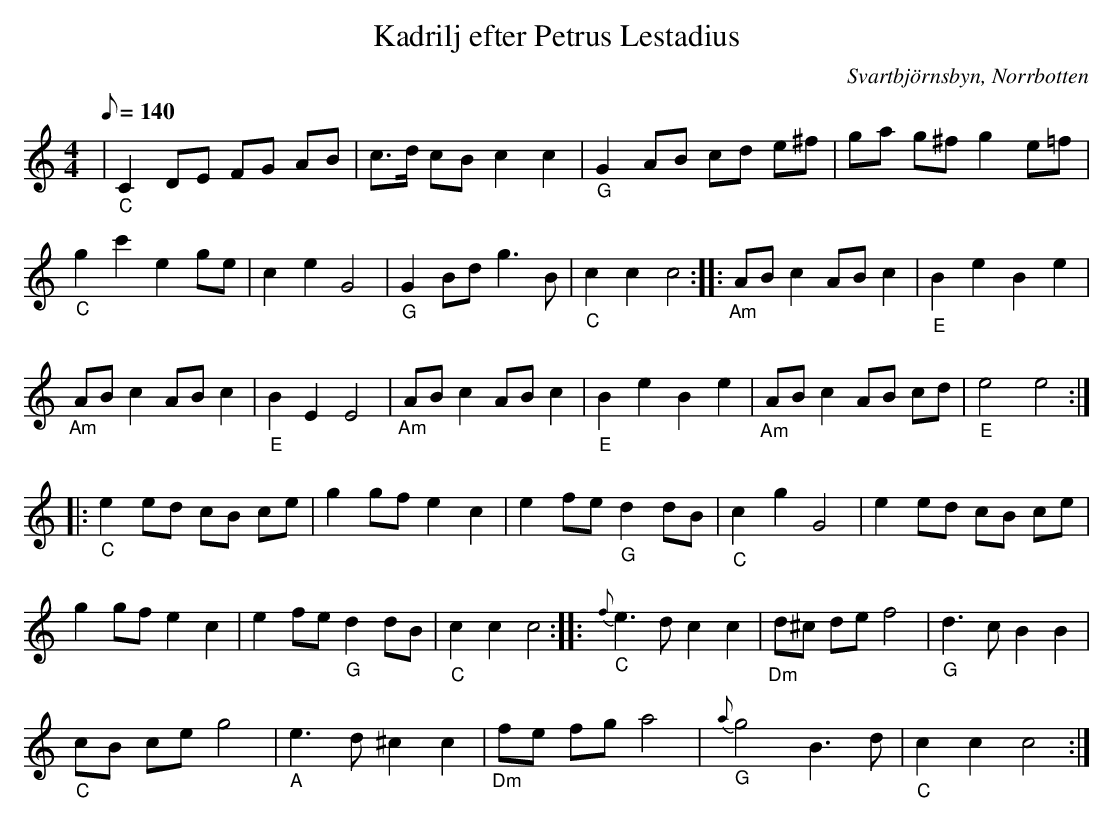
X:1
T:Kadrilj efter Petrus Lestadius
O:Svartbjörnsbyn, Norrbotten
M:4/4
L:1/8
Q:140
K:C
|"_C" C2 DE FG AB | c>d cB c2 c2 |"_G" G2 AB cd e^f | ga g^f g2 e=f |
"_C" g2 c'2 e2 ge | c2 e2 G4 |"_G" G2 Bd g3 B |"_C" c2 c2 c4 :: "_Am" AB c2 AB c2 |"_E" B2 e2 B2 e2 |
"_Am"AB c2 AB c2 |"_E" B2 E2 E4 |"_Am"  AB c2 AB c2 |"_E" B2 e2 B2 e2 |"_Am" AB c2 AB cd |"_E" e4 e4 :|
|:"_C" e2 ed cB ce | g2 gf e2 c2 | e2 fe "_G" d2 dB |"_C" c2 g2 G4 | e2 ed cB ce |
g2 gf e2 c2 | e2 fe "_G" d2 dB |"_C" c2 c2 c4 ::"_C" {f}e3 d c2 c2 |"_Dm" d^c de f4 |"_G" d3 c B2 B2 |
"_C" cB ce g4 |"_A" e3 d ^c2 c2 |"_Dm" fe fg a4 |"_G" {a}g4 B3 d |"_C" c2 c2 c4 :|
